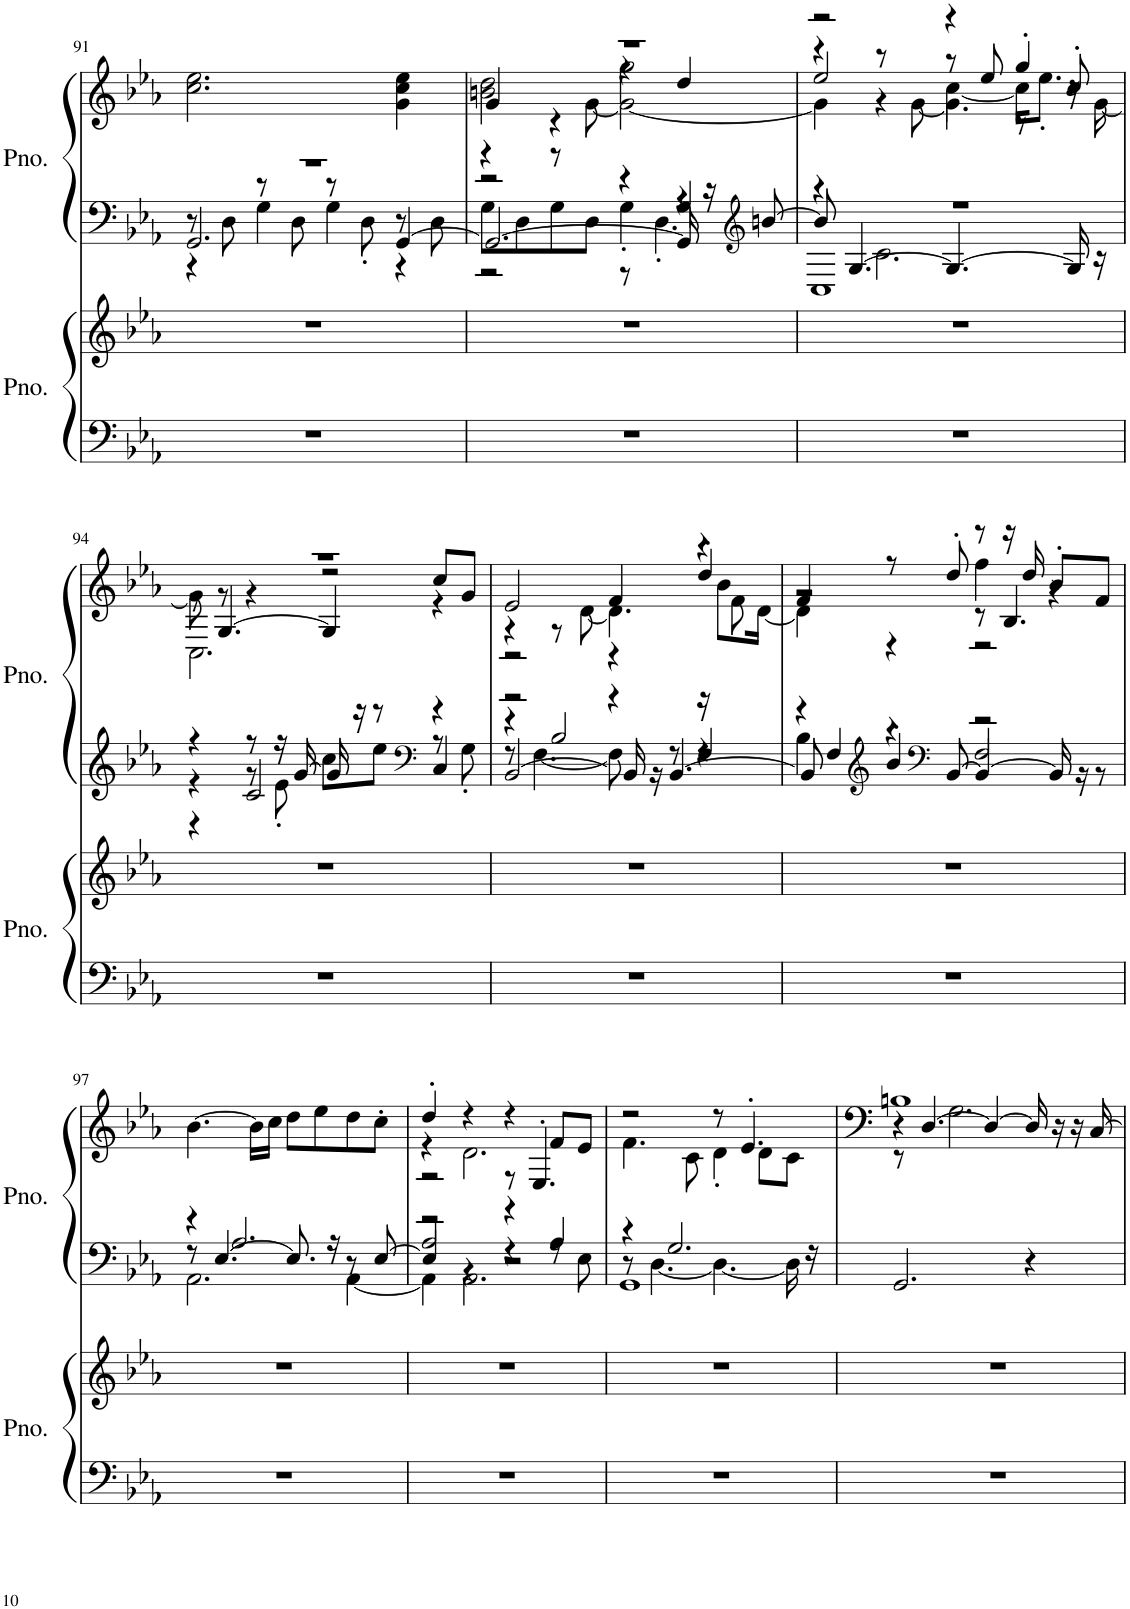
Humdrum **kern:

**kern	**kern	**kern	**kern
*part2	*part2	*part1	*part1
*staff4	*staff3	*staff2	*staff1
*I"Piano	*	*I"Piano	*
*I'Pno.	*	*I'Pno.	*
!!LO:PB:g=z
*clefF4	*clefG2	*clefF4	*clefF4
*k[b-e-a-]	*k[b-e-a-]	*k[b-e-a-]	*k[b-e-a-]
*M4/4	*M4/4	*M4/4	*M4/4
=91	=91	=91	=91
*	*	*^	*
*	*	*	*^	*
*	*	*	*	*^	*
1r	1r	1r	8r	2.GG/	4r	2.cc\ 2.ee-\
.	.	.	8D\	.	.	.
.	.	.	8r	.	4G\	.
.	.	.	8D\	.	.	.
.	.	.	8r	.	4G\	.
.	.	.	8D'\	.	.	.
.	.	.	8r	[4GG/	4r	4g\ 4cc\ 4ee-\
.	.	.	8D\	.	.	.
=92	=92	=92	=92	=92	=92	=92
*	*	*	*	*	*	*^
*	*	*	*	*	*	*	*^
*	*	*	*	*	*	*	*	*^
1r	1r	2r	8G\L	2.GG/_	2r	1r	2bn\ 2dd\	4g/	4r
.	.	.	8D\	.	.	.	.	.	.
.	.	.	8G\	.	.	.	.	4r	8r
.	.	.	8D\J	.	.	.	.	.	[8g\
.	.	4r	4G'\	.	8r	.	2gg\	4r	2g\_
.	.	.	.	.	4.D'\	.	.	.	.
.	.	4G/	4r	16GG/]	.	.	.	4dd/	.
.	.	.	.	16r	.	.	.	.	.
*	*	*clefG2	*	*	*	*	*	*	*
.	.	.	.	[8bn/	.	.	.	.	.
=93	=93	=93	=93	=93	=93	=93	=93	=93	=93
1r	1r	1r	4r	8b/]	1C	2r	4r	2ee-/	4g\]
.	.	.	.	[4.G/	.	.	.	.	.
.	.	.	2.c\	.	.	.	8r	.	4r
.	.	.	.	.	.	.	[8g\	.	.
.	.	.	.	4.G/_	.	4r	4.g\]	8r	[4cc\
.	.	.	.	.	.	.	.	8ee-/	.
.	.	.	.	.	.	4gg'/	.	8r	16cc\KL]
.	.	.	.	.	.	.	.	.	8.ee-'\J
.	.	.	.	16G/]	.	.	16r	8cc'/	.
.	.	.	.	16r	.	.	[16g\	.	.
*	*	*	*	*v	*v	*	*	*	*
!!LO:LB:g=z	!!	!!	!!
=94	=94	=94	=94	=94	=94	=94	=94	=94
1r	1r	4r	4r	4r	1r	8g\]	8r	2.C\
.	.	.	.	.	.	8r	[4.G/	.
.	.	8r	8r	2c/	.	4r	.	.
.	.	16r	8e-'\	.	.	.	.	.
.	.	[16g/	.	.	.	.	.	.
.	.	16g/]	8cc\L	.	.	2r	4G/]	.
.	.	16r	.	.	.	.	.	.
.	.	8r	8ee-\J	.	.	.	.	.
*	*	*clefF4	*	*	*	*	*	*
.	.	4r	8r	4C/	.	.	8cc/L	4r
.	.	.	8G'\	.	.	.	8g/J	.
=95	=95	=95	=95	=95	=95	=95	=95	=95
1r	1r	4r	8r	[2BB-/	2e-/	4r	2r	2r
.	.	.	[4.F\	.	.	.	.	.
.	.	2B-/	.	.	.	8r	.	.
.	.	.	.	.	.	[8d\	.	.
.	.	.	8F\]	16BB-/]	4f/	4.d\]	4r	4r
.	.	.	.	16r	.	.	.	.
.	.	.	8r	[4.BB-/	.	.	.	.
.	.	4F/	4r	.	4r	.	4dd'/	16r
.	.	.	.	.	.	.	.	8b-\L
.	.	.	.	.	.	8f\	.	.
.	.	.	.	.	.	.	.	[16d\Jk
=96	=96	=96	=96	=96	=96	=96	=96	=96
1r	1r	4r	4B-\	8BB-/]	4f/	2r	2r	4d\]
.	.	.	.	4F/	.	.	.	.
*	*	*clefG2	*	*	*	*	*	*
.	.	4b-'/	4r	.	8r	.	.	4r
*	*	*clefF4	*	*	*	*	*	*
.	.	.	.	[8BB-/	8dd'/	.	.	.
.	.	2F/	2r	4BB-/_	8r	4ff\	8r	2r
.	.	.	.	.	16r	.	4.B-/	.
.	.	.	.	.	16dd/	.	.	.
.	.	.	.	16BB-/]	8b-'/L	4r	.	.
.	.	.	.	16r	.	.	.	.
.	.	.	.	8r	8f/J	.	.	.
*	*	*	*	*	*v	*v	*v	*v
!!LO:LB:g=z
=97	=97	=97	=97	=97	=97
1r	1r	4r	8r	2.AA-\	[4.b-\
.	.	.	[4.E-/	.	.
.	.	2.A-/	.	.	.
.	.	.	.	.	16b-\LL]
.	.	.	.	.	16cc\JJ
.	.	.	8.E-/]	.	8dd\L
.	.	.	.	.	8ee-\
.	.	.	16r	.	.
.	.	.	8r	[4AA-\	8dd\
.	.	.	[8E-/	.	8cc'\J
=98	=98	=98	=98	=98	=98
*	*	*	*	*^	*^
*	*	*	*	*	*	*	*^
1r	1r	2A-/	2r	4E-/]	4AA-\]	4dd'/	4r	2r
.	.	.	.	4r	2.AA-\	4r	2.d\	.
.	.	4r	4r	2r	.	4r	.	8r
.	.	.	.	.	.	.	.	4.E-'/
.	.	4A-/	8r	.	.	8f/L	.	.
.	.	.	8E-\	.	.	8e-/J	.	.
*	*	*	*	*v	*v	*	*	*
*	*	*	*	*	*	*v	*v
=99	=99	=99	=99	=99	=99	=99
1r	1r	4r	8r	1GG	2r	4.f\
.	.	.	[4.D\	.	.	.
.	.	2.G/	.	.	.	.
.	.	.	.	.	.	8c\
.	.	.	4.D\_	.	8r	4d'\
.	.	.	.	.	4.e-'/	.
.	.	.	.	.	.	8d\L
.	.	.	16D\]	.	.	8c\J
.	.	.	16r	.	.	.
*	*	*v	*v	*v	*	*
=100	=100	=100	=100	=100
*	*	*	*	*^
1r	1r	2.GG/	1Bn	4r	8r
.	.	.	.	.	[4.D/
.	.	.	.	2.G\	.
.	.	.	.	.	4D/_
.	.	4r	.	.	16D/]
.	.	.	.	.	16r
.	.	.	.	.	16r
.	.	.	.	.	[16C/
*	*	*	*v	*v	*v
=	=	=	=
*-	*-	*-	*-
